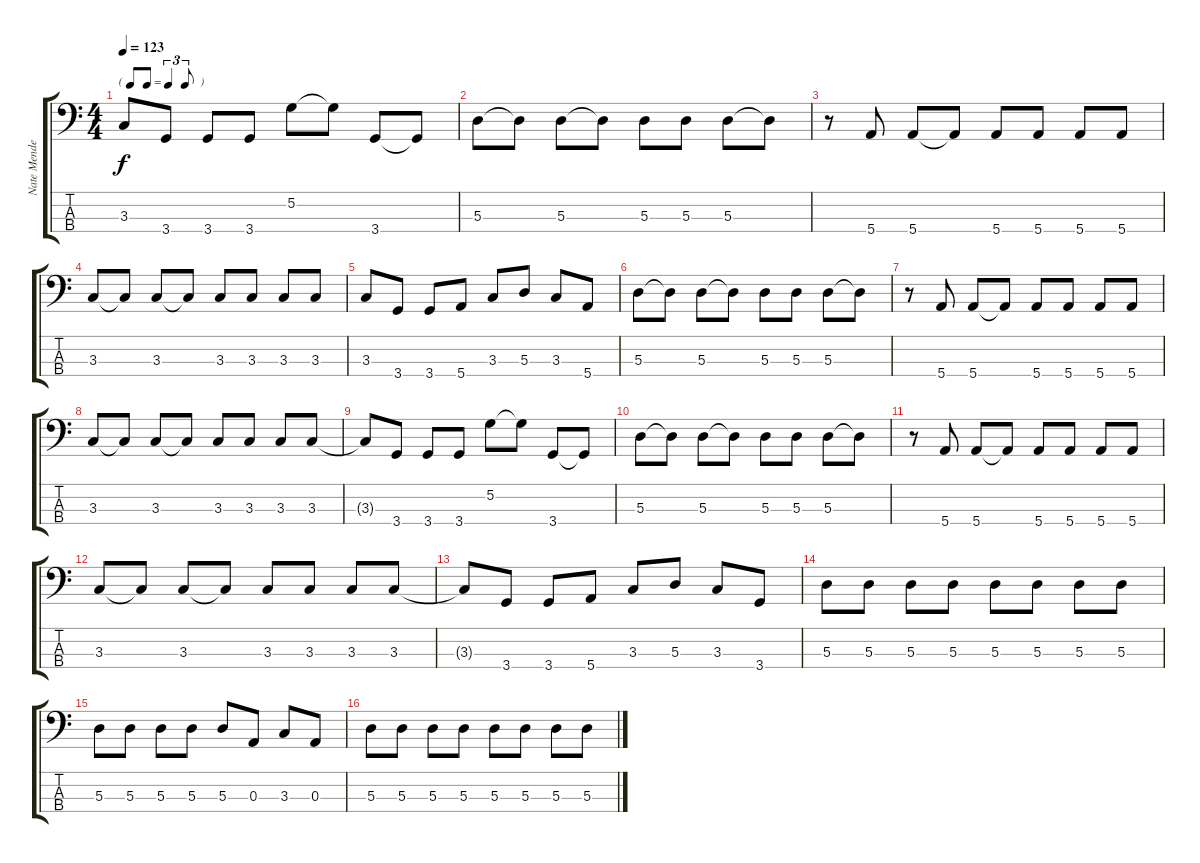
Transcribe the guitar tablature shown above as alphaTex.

\track ("Nate Mendel - Bass" "Nate Mende") {instrument electricbassfinger}
\staff {score tabs}
\tuning (G2 D2 A1 E1) {hide}
\ts (4 4)
\tf triplet8th
\tempo 123
\clef f4
\ks c
3.3{t}.8{dy f} 3.4.8 3.4.8 3.4.8 5.2.8 5.2{t}.8 3.4.8 3.4{t}.8 |
5.3.8 5.3{t}.8 5.3.8 5.3{t}.8 5.3.8 5.3.8 5.3.8 5.3{t}.8 |
r.8 5.4.8 5.4.8 5.4{t}.8 5.4.8 5.4.8 5.4.8 5.4.8 |
3.3.8 3.3{t}.8 3.3.8 3.3{t}.8 3.3.8 3.3.8 3.3.8 3.3.8 |
3.3.8 3.4.8 3.4.8 5.4.8 3.3.8 5.3.8 3.3.8 5.4.8 |
5.3.8 5.3{t}.8 5.3.8 5.3{t}.8 5.3.8 5.3.8 5.3.8 5.3{t}.8 |
r.8 5.4.8 5.4.8 5.4{t}.8 5.4.8 5.4.8 5.4.8 5.4.8 |
3.3.8 3.3{t}.8 3.3.8 3.3{t}.8 3.3.8 3.3.8 3.3.8 3.3.8 |
3.3{t}.8 3.4.8 3.4.8 3.4.8 5.2.8 5.2{t}.8 3.4.8 3.4{t}.8 |
5.3.8 5.3{t}.8 5.3.8 5.3{t}.8 5.3.8 5.3.8 5.3.8 5.3{t}.8 |
r.8 5.4.8 5.4.8 5.4{t}.8 5.4.8 5.4.8 5.4.8 5.4.8 |
3.3.8 3.3{t}.8 3.3.8 3.3{t}.8 3.3.8 3.3.8 3.3.8 3.3.8 |
3.3{t}.8 3.4.8 3.4.8 5.4.8 3.3.8 5.3.8 3.3.8 3.4.8 |
5.3.8 5.3.8 5.3.8 5.3.8 5.3.8 5.3.8 5.3.8 5.3.8 |
5.3.8 5.3.8 5.3.8 5.3.8 5.3.8 0.3.8 3.3.8 0.3.8 |
5.3.8 5.3.8 5.3.8 5.3.8 5.3.8 5.3.8 5.3.8 5.3.8
